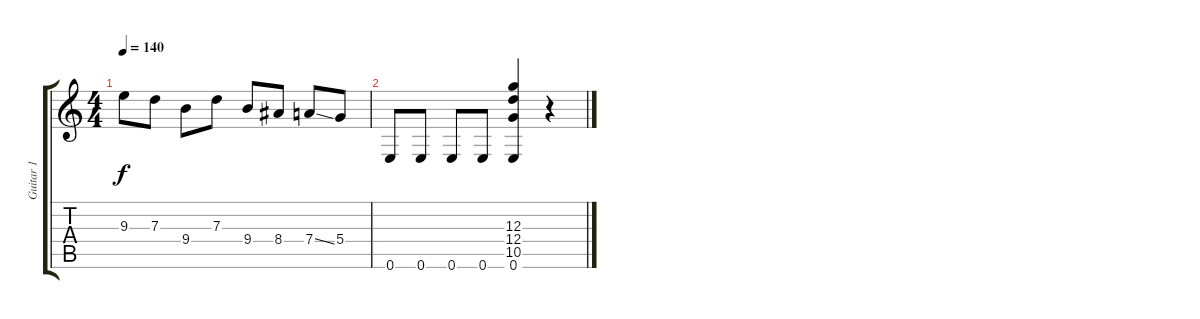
\track ("Guitar 1" "Guitar 1") {instrument overdrivenguitar}
\staff {score tabs}
\tuning (E4 B3 G3 D3 A2 E2) {hide}
\ts (4 4)
\tempo 140
\clef g2
\ks c
9.3.8{dy f} 7.3.8 9.4.8 7.3.8 9.4.8 8.4.8 7.4{ss}.8 5.4.8 |
0.6.8 0.6.8 0.6.8 0.6.8 (12.3 12.4 10.5 0.6).4 r.4
